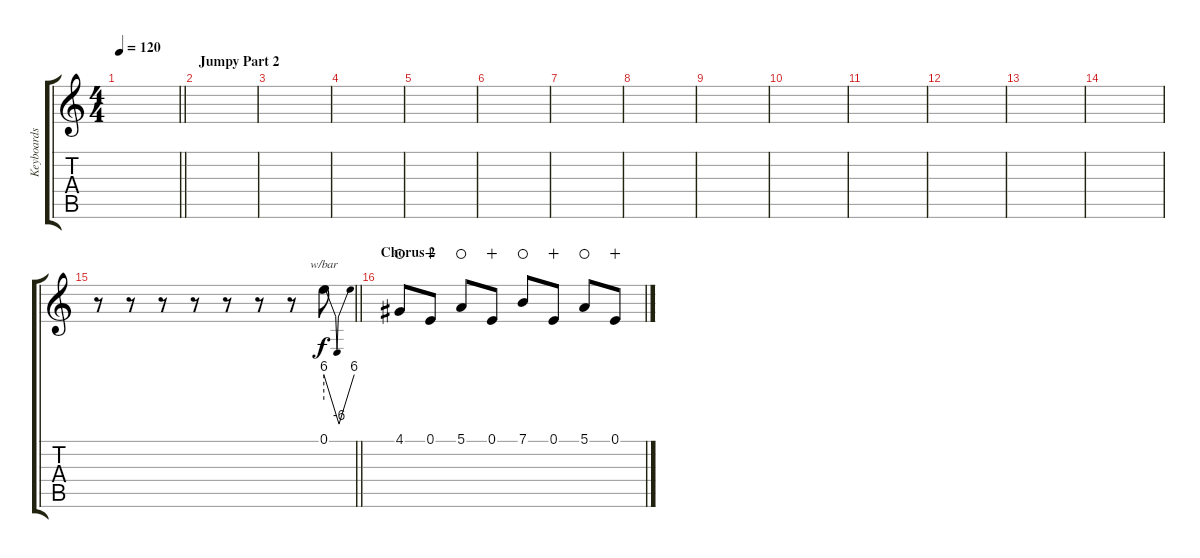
\track ("Keyboards" "Keyboards") {instrument lead1square}
\staff {score tabs}
\tuning (E4 B3 G3 D3 A2 E2) {hide}
\ts (4 4)
\tempo 120
\clef g2
\barLineRight lightlight
\ks c
|
\section ("" "Jumpy Part 2")
|
|
|
|
|
|
|
|
|
|
|
|
|
\barLineRight lightlight
r.8 r.8 r.8 r.8 r.8 r.8 r.8 0.1.8{tbe (dip default 0 24 30 -24 60 24)} |
\section ("" "Chorus 2")
4.1.8{waho} 0.1.8{wahc} 5.1.8{waho} 0.1.8{wahc} 7.1.8{waho} 0.1.8{wahc} 5.1.8{waho} 0.1.8{wahc}
